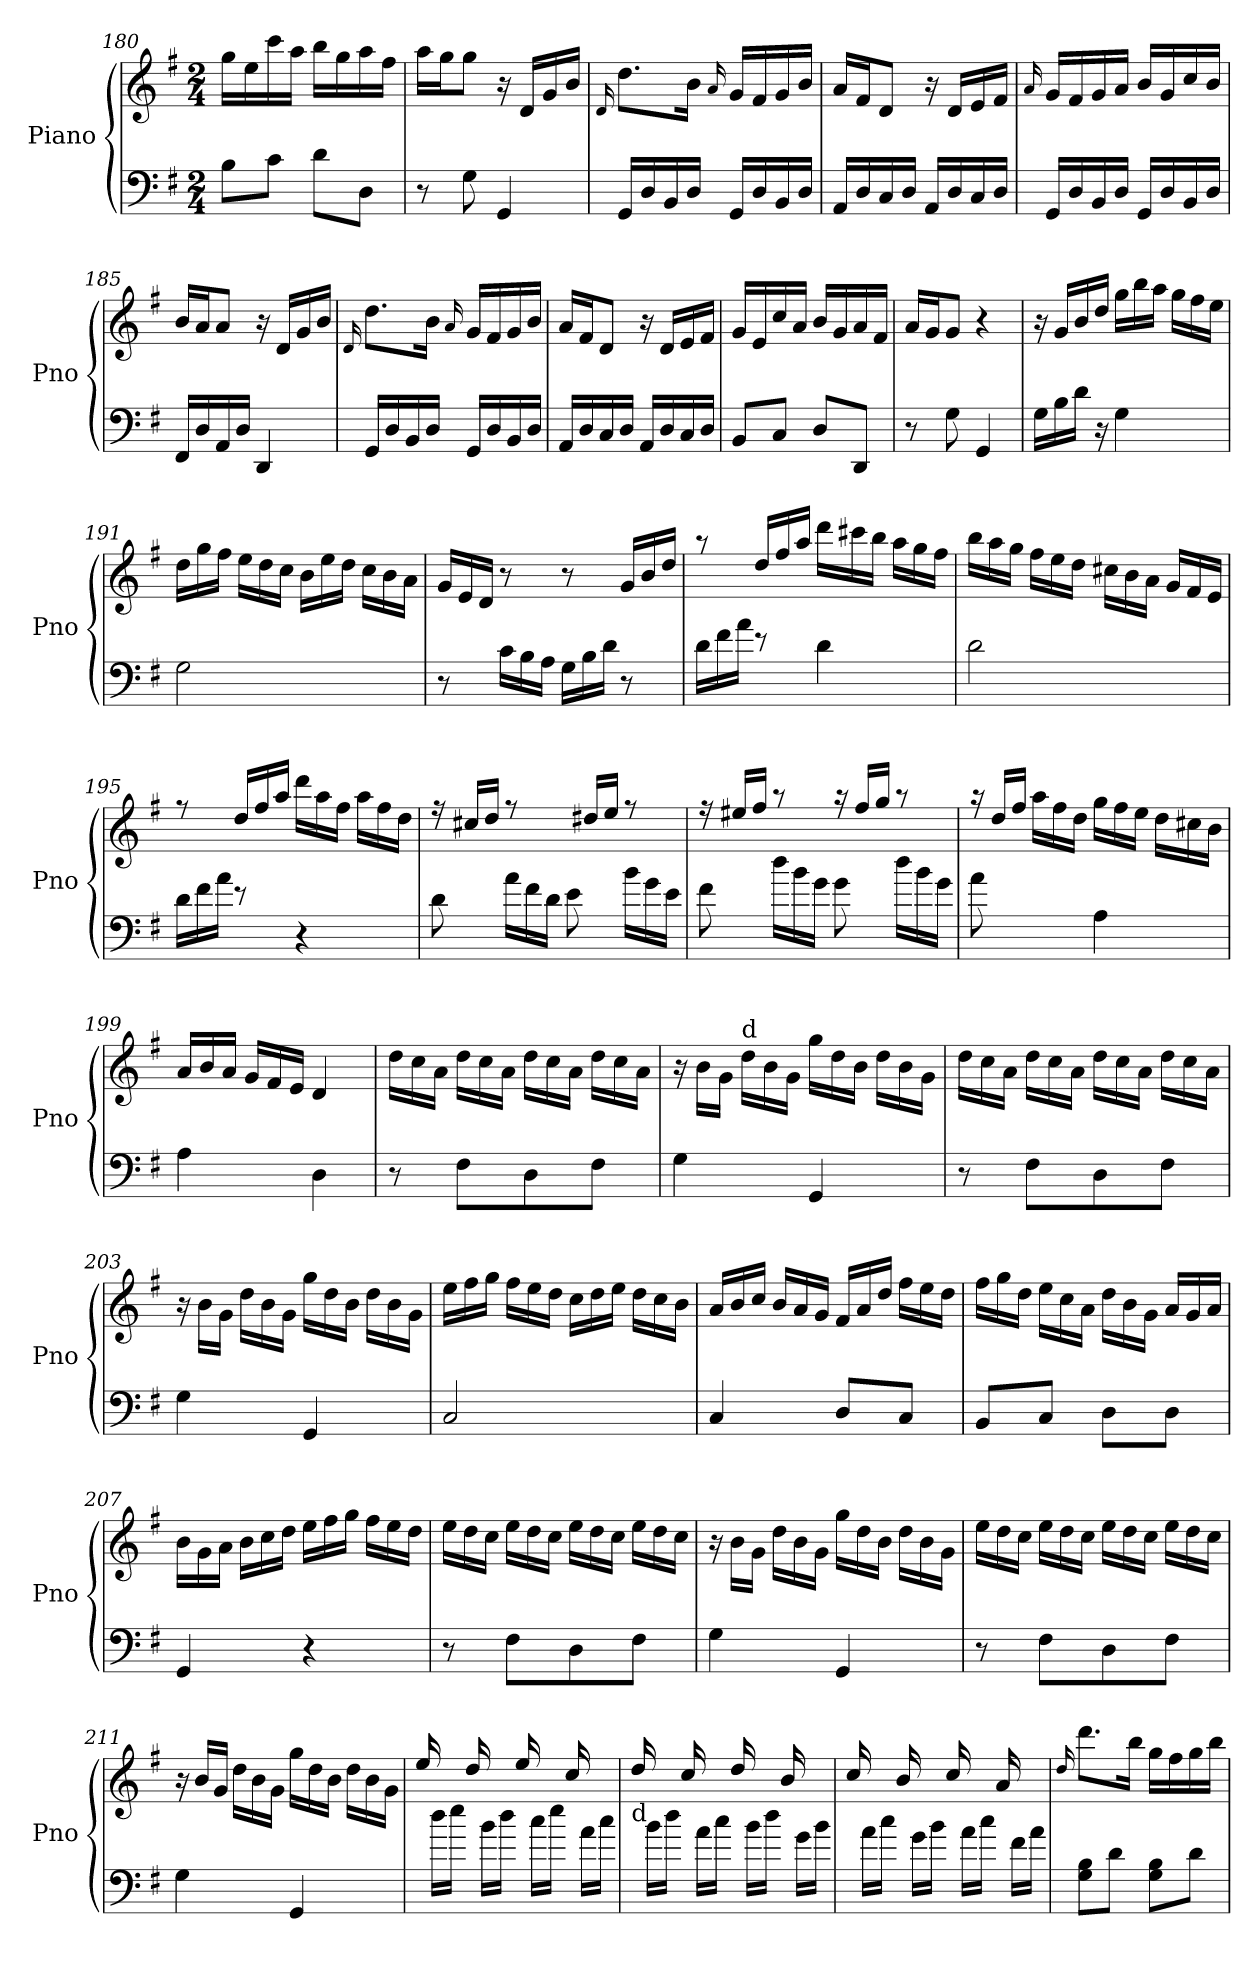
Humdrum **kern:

**kern	**kern
*part2	*part1
*staff2	*staff1
*I"Piano	*I"Piano
*I'Pno	*I'Pno
*clefF4	*clefG2
*k[f#]	*k[f#]
*G:	*G:
*M2/4	*M2/4
=180	=180
8B\L	16gg\LL
.	16ee\
8c\J	16ccc\
.	16aa\JJ
8d\L	16bb\LL
.	16gg\
8D\J	16aa\
.	16ff#\JJ
=181	=181
8r	16aa\LL
.	16gg\J
8G\	8gg\J
4GG/	16r
.	16d/LL
.	16g/
.	16b/JJ
=182	=182
.	16qqd/
16GG/LL	8.dd\L
16D/	.
16BB/	.
16D/JJ	16b\Jk
.	16qqa/
16GG/LL	16g/LL
16D/	16f#/
16BB/	16g/
16D/JJ	16b/JJ
=183	=183
16AA/LL	16a/LL
16D/	16f#/J
16C/	8d/J
16D/JJ	.
16AA/LL	16r
16D/	16d/LL
16C/	16e/
16D/JJ	16f#/JJ
=184	=184
.	16qqa/
16GG/LL	16g/LL
16D/	16f#/
16BB/	16g/
16D/JJ	16a/JJ
16GG/LL	16b/LL
16D/	16g/
16BB/	16cc/
16D/JJ	16b/JJ
=185	=185
16FF#/LL	16b/LL
16D/	16a/J
16AA/	8a/J
16D/JJ	.
4DD/	16r
.	16d/LL
.	16g/
.	16b/JJ
=186	=186
.	16qqd/
16GG/LL	8.dd\L
16D/	.
16BB/	.
16D/JJ	16b\Jk
.	16qqa/
16GG/LL	16g/LL
16D/	16f#/
16BB/	16g/
16D/JJ	16b/JJ
=187	=187
16AA/LL	16a/LL
16D/	16f#/J
16C/	8d/J
16D/JJ	.
16AA/LL	16r
16D/	16d/LL
16C/	16e/
16D/JJ	16f#/JJ
=188	=188
8BB/L	16g/LL
.	16e/
8C/J	16cc/
.	16a/JJ
8D/L	16b/LL
.	16g/
8DD/J	16a/
.	16f#/JJ
=189	=189
8r	16a/LL
.	16g/J
8G\	8g/J
4GG/	4r
=190	=190
16G\LL	16r
16B\	16g/LL
16d\JJ	16b/
16r	16dd/JJ
*	*Xtuplet
4G\	24gg\LL
.	24bb\
.	24aa\JJ
.	24gg\LL
.	24ff#\
.	24ee\JJ
=191	=191
2G\	24dd\LL
.	24gg\
.	24ff#\JJ
.	24ee\LL
.	24dd\
.	24cc\JJ
.	24b\LL
.	24ee\
.	24dd\JJ
.	24cc\LL
.	24b\
.	24a\JJ
=192	=192
8r	24g/LL
.	24e/
.	24d/JJ
*Xtuplet	*
24c\LL	8r
24B\	.
24A\JJ	.
24G\LL	8r
24B\	.
24d\JJ	.
8r	24g/LL
.	24b/
.	24dd/JJ
=193	=193
24d\LL	8raa
24f#\	.
24a\JJ	.
8re	24dd/LL
.	24ff#/
.	24aa/JJ
4d\	24ddd\LL
.	24ccc#X\
.	24bb\JJ
.	24aa\LL
.	24gg\
.	24ff#\JJ
=194	=194
2d\	24bb\LL
.	24aa\
.	24gg\JJ
.	24ff#\LL
.	24ee\
.	24dd\JJ
.	24cc#X\LL
.	24b\
.	24a\JJ
.	24g/LL
.	24f#/
.	24e/JJ
=195	=195
24d\LL	8rff
24f#\	.
24a\JJ	.
8re	24dd/LL
.	24ff#/
.	24aa/JJ
4r	24ddd\LL
.	24aa\
.	24ff#\JJ
.	24aa\LL
.	24ff#\
.	24dd\JJ
=196	=196
8d\	24rff
.	24cc#X/LL
.	24dd/JJ
24a\LL	8rff
24f#\	.
24d\JJ	.
8e\	24ryy
.	24dd#X/LL
.	24ee/JJ
24b\LL	8rff
24g\	.
24e\JJ	.
=197	=197
8f#\	24rff
.	24ee#X/LL
.	24ff#/JJ
24dd\LL	8raa
24b\	.
24g\JJ	.
8g\	24raa
.	24ff#/LL
.	24gg/JJ
24dd\LL	8raa
24b\	.
24g\JJ	.
=198	=198
8a\	24raa
.	24dd/LL
.	24ff#/JJ
8ryy	24aa\LL
.	24ff#\
.	24dd\JJ
4A\	24gg\LL
.	24ff#\
.	24ee\JJ
.	24dd\LL
.	24cc#X\
.	24b\JJ
=199	=199
4A\	24a/LL
.	24b/
.	24a/JJ
.	24g/LL
.	24f#/
.	24e/JJ
4D\	4d/
=200	=200
8r	24dd\LL
.	24cc\
.	24a\JJ
8F#\L	24dd\LL
.	24cc\
.	24a\JJ
8D\	24dd\LL
.	24cc\
.	24a\JJ
8F#\J	24dd\LL
.	24cc\
.	24a\JJ
=201	=201
4G\	24r
.	24b\LL
.	24g\JJ
!	!LO:TX:a:t=d
.	24dd\LL
.	24b\
.	24g\JJ
4GG/	24gg\LL
.	24dd\
.	24b\JJ
.	24dd\LL
.	24b\
.	24g\JJ
=202	=202
8r	24dd\LL
.	24cc\
.	24a\JJ
8F#\L	24dd\LL
.	24cc\
.	24a\JJ
8D\	24dd\LL
.	24cc\
.	24a\JJ
8F#\J	24dd\LL
.	24cc\
.	24a\JJ
=203	=203
4G\	24r
.	24b\LL
.	24g\JJ
.	24dd\LL
.	24b\
.	24g\JJ
4GG/	24gg\LL
.	24dd\
.	24b\JJ
.	24dd\LL
.	24b\
.	24g\JJ
=204	=204
2C/	24ee\LL
.	24ff#\
.	24gg\JJ
.	24ff#\LL
.	24ee\
.	24dd\JJ
.	24cc\LL
.	24dd\
.	24ee\JJ
.	24dd\LL
.	24cc\
.	24b\JJ
=205	=205
4C/	24a/LL
.	24b/
.	24cc/JJ
.	24b/LL
.	24a/
.	24g/JJ
8D/L	24f#/LL
.	24a/
.	24dd/JJ
8C/J	24ff#\LL
.	24ee\
.	24dd\JJ
=206	=206
8BB/L	24ff#\LL
.	24gg\
.	24dd\JJ
8C/J	24ee\LL
.	24cc\
.	24a\JJ
8D\L	24dd\LL
.	24b\
.	24g\JJ
8D\J	24a/LL
.	24g/
.	24a/JJ
=207	=207
4GG/	24b\LL
.	24g\
.	24a\JJ
.	24b\LL
.	24cc\
.	24dd\JJ
4r	24ee\LL
.	24ff#\
.	24gg\JJ
.	24ff#\LL
.	24ee\
.	24dd\JJ
=208	=208
8r	24ee\LL
.	24dd\
.	24cc\JJ
8F#\L	24ee\LL
.	24dd\
.	24cc\JJ
8D\	24ee\LL
.	24dd\
.	24cc\JJ
8F#\J	24ee\LL
.	24dd\
.	24cc\JJ
=209	=209
4G\	24r
.	24b\LL
.	24g\JJ
.	24dd\LL
.	24b\
.	24g\JJ
4GG/	24gg\LL
.	24dd\
.	24b\JJ
.	24dd\LL
.	24b\
.	24g\JJ
=210	=210
8r	24ee\LL
.	24dd\
.	24cc\JJ
8F#\L	24ee\LL
.	24dd\
.	24cc\JJ
8D\	24ee\LL
.	24dd\
.	24cc\JJ
8F#\J	24ee\LL
.	24dd\
.	24cc\JJ
=211	=211
4G\	24r
.	24b/LL
.	24g/JJ
.	24dd\LL
.	24b\
.	24g\JJ
4GG/	24gg\LL
.	24dd\
.	24b\JJ
.	24dd\LL
.	24b\
.	24g\JJ
=212	=212
24ryy	24ee/
24dd\LL	24ryy
24ee\JJ	24ryy
24ryy	24dd/
24b\LL	24ryy
24dd\JJ	24ryy
24ryy	24ee/
24cc\LL	24ryy
24ee\JJ	24ryy
24ryy	24cc/
24a\LL	24ryy
24cc\JJ	24ryy
=213	=213
!	!LO:TX:b:t=d
24ryy	24dd/
24b\LL	24ryy
24dd\JJ	24ryy
24ryy	24cc/
24a\LL	24ryy
24cc\JJ	24ryy
24ryy	24dd/
24b\LL	24ryy
24dd\JJ	24ryy
24ryy	24b/
24g\LL	24ryy
24b\JJ	24ryy
=214	=214
24ryy	24cc/
24a\LL	24ryy
24cc\JJ	24ryy
24ryy	24b/
24g\LL	24ryy
24b\JJ	24ryy
24ryy	24cc/
24a\LL	24ryy
24cc\JJ	24ryy
24ryy	24a/
24f#\LL	24ryy
24a\JJ	24ryy
=215	=215
.	16qqdd/
8G\ 8B\L	8.ddd\L
8d\J	.
.	16bb\Jk
8G\ 8B\L	16gg\LL
.	16ff#\
8d\J	16gg\
.	16bb\JJ
=	=
*-	*-
